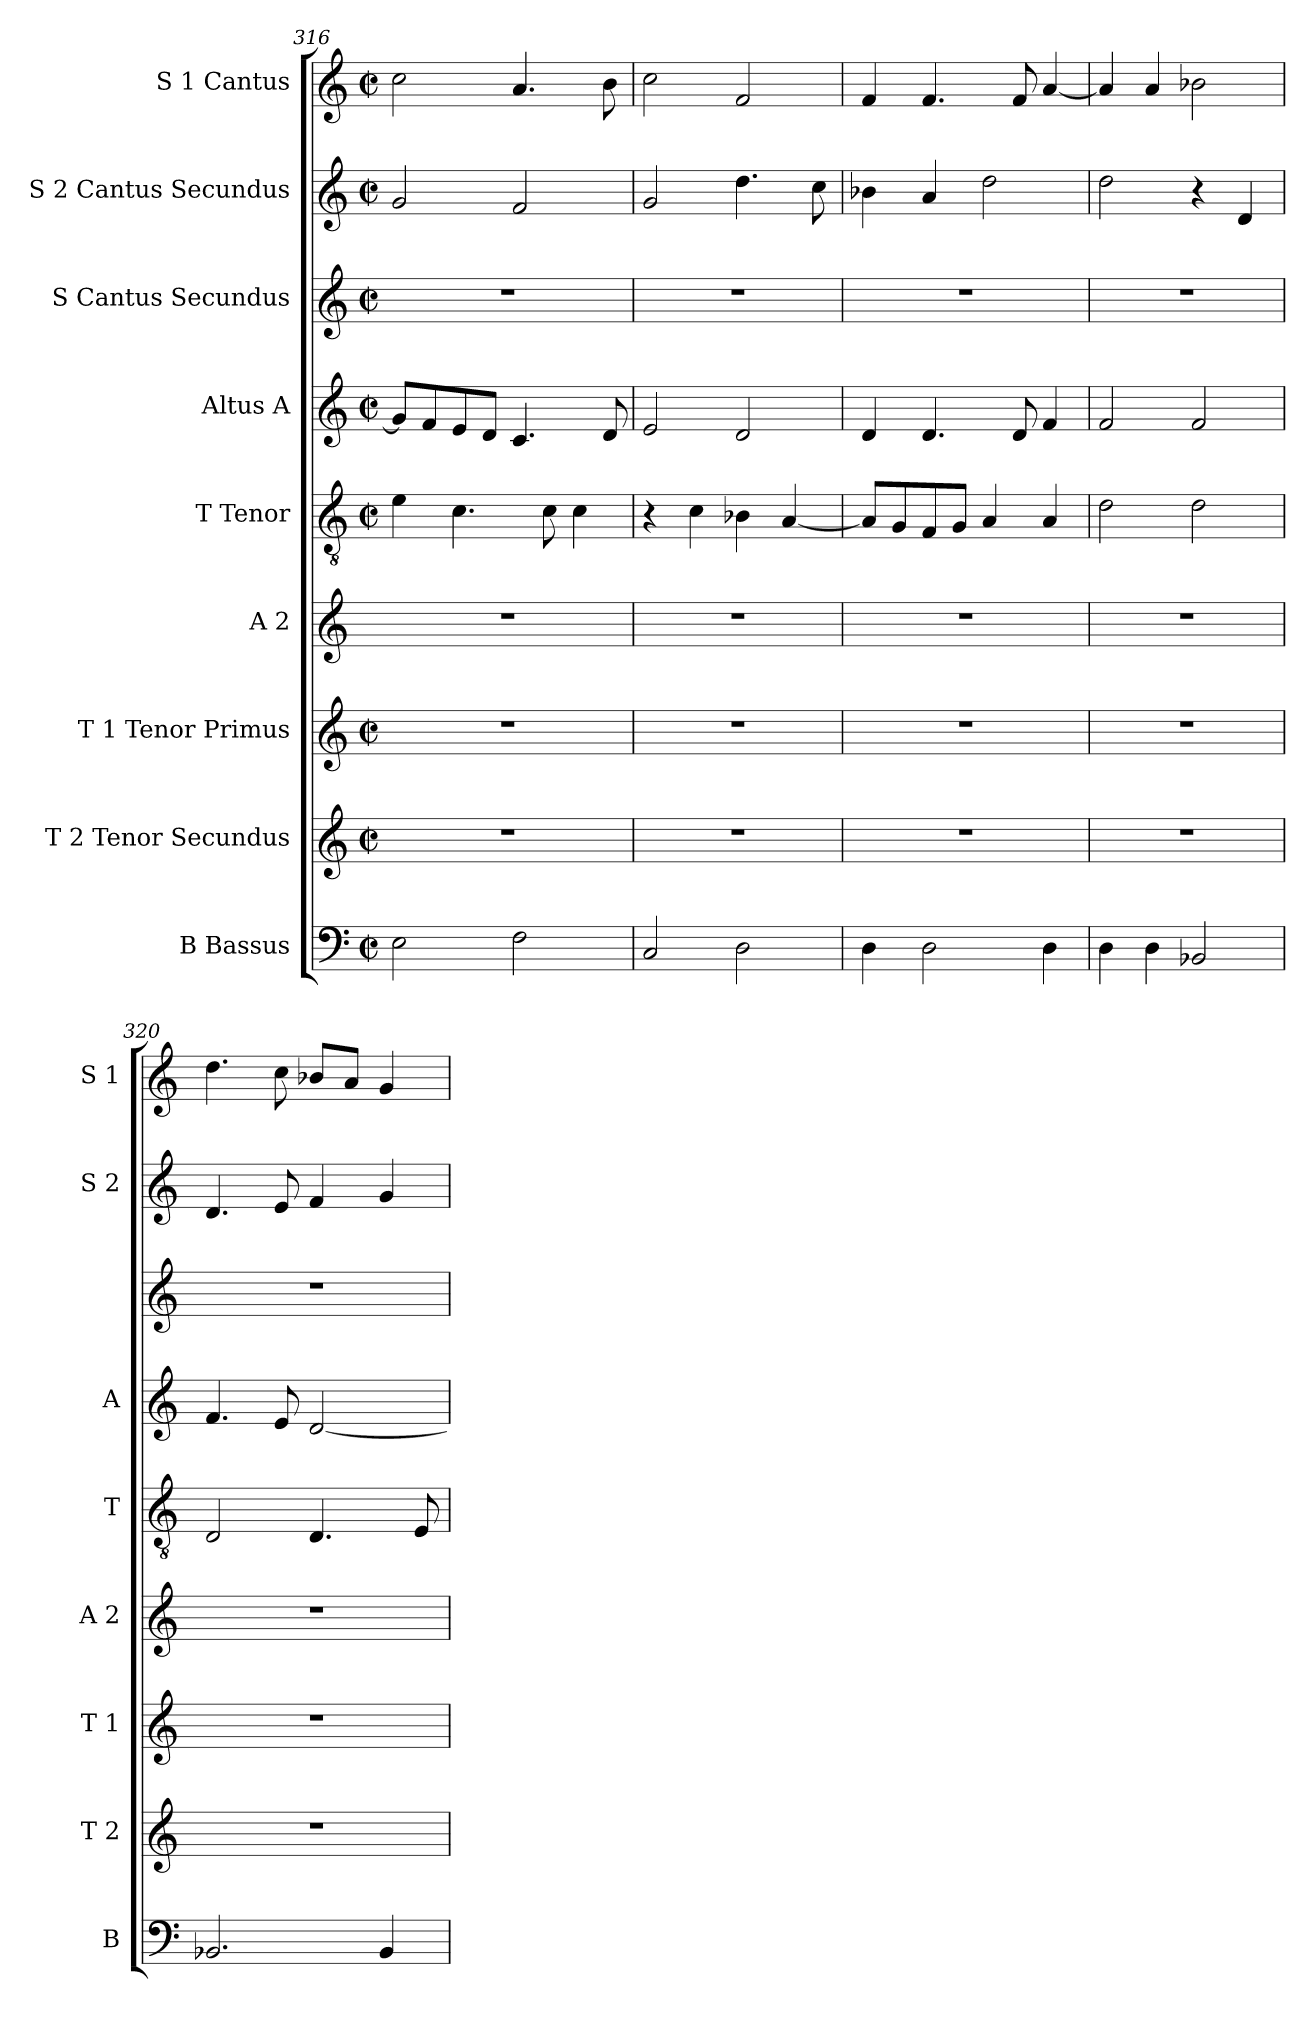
**kern	**kern	**kern	**kern	**kern	**kern	**kern	**kern	**kern
*part9	*part8	*part7	*part6	*part5	*part4	*part3	*part2	*part1
*staff9	*staff8	*staff7	*staff6	*staff5	*staff4	*staff3	*staff2	*staff1
*I"B Bassus	*I"T 2 Tenor Secundus	*I"T 1 Tenor Primus	*I"A 2	*I"T Tenor	*I"Altus A	*I"S Cantus Secundus	*I"S 2 Cantus Secundus	*I"S 1 Cantus
*I'B	*I'T 2	*I'T 1	*I'A 2	*I'T	*I'A	*	*I'S 2	*I'S 1
*clefF4	*clefG2	*clefG2	*clefG2	*clefGv2	*clefG2	*clefG2	*clefG2	*clefG2
*k[]	*k[]	*k[]	*k[]	*k[]	*k[]	*k[]	*k[]	*k[]
*C:	*C:	*C:	*C:	*C:	*C:	*C:	*C:	*C:
*M2/2	*M2/2	*M2/2	*	*M2/2	*M2/2	*M2/2	*M2/2	*M2/2
*met(c|)	*met(c|)	*met(c|)	*	*met(c|)	*met(c|)	*met(c|)	*met(c|)	*met(c|)
=316	=316	=316	=316	=316	=316	=316	=316	=316
2E\	1r	1r	1r	4e\	8g/L]	1r	2g/	2cc\
.	.	.	.	.	8f/	.	.	.
.	.	.	.	4.c\	8e/	.	.	.
.	.	.	.	.	8d/J	.	.	.
2F\	.	.	.	.	4.c/	.	2f/	4.a/
.	.	.	.	8c\	.	.	.	.
.	.	.	.	4c\	.	.	.	.
.	.	.	.	.	8d/	.	.	8b\
=317	=317	=317	=317	=317	=317	=317	=317	=317
2C/	1r	1r	1r	4r	2e/	1r	2g/	2cc\
.	.	.	.	4c\	.	.	.	.
2D\	.	.	.	4B-X\	2d/	.	4.dd\	2f/
.	.	.	.	[<4A/	.	.	.	.
.	.	.	.	.	.	.	8cc\	.
=318	=318	=318	=318	=318	=318	=318	=318	=318
4D\	1r	1r	1r	8A/L]	4d/	1r	4b-X\	4f/
.	.	.	.	8G/	.	.	.	.
2D\	.	.	.	8F/	4.d/	.	4a/	4.f/
.	.	.	.	8G/J	.	.	.	.
.	.	.	.	4A/	.	.	2dd\	.
.	.	.	.	.	8d/	.	.	8f/
4D\	.	.	.	4A/	4f/	.	.	[<4a/
=319	=319	=319	=319	=319	=319	=319	=319	=319
4D\	1r	1r	1r	2d\	2f/	1r	2dd\	4a/]
4D\	.	.	.	.	.	.	.	4a/
2BB-X/	.	.	.	2d\	2f/	.	4r	2b-X\
.	.	.	.	.	.	.	4d/	.
!!LO:LB:g=z
=320	=320	=320	=320	=320	=320	=320	=320	=320
2.BB-X/	1r	1r	1r	2D/	4.f/	1r	4.d/	4.dd\
.	.	.	.	.	8e/	.	8e/	8cc\
.	.	.	.	4.D/	[<2d/	.	4f/	8b-X/L
.	.	.	.	.	.	.	.	8a/J
4BB-/	.	.	.	.	.	.	4g/	4g/
.	.	.	.	8E/	.	.	.	.
=	=	=	=	=	=	=	=	=
*-	*-	*-	*-	*-	*-	*-	*-	*-
